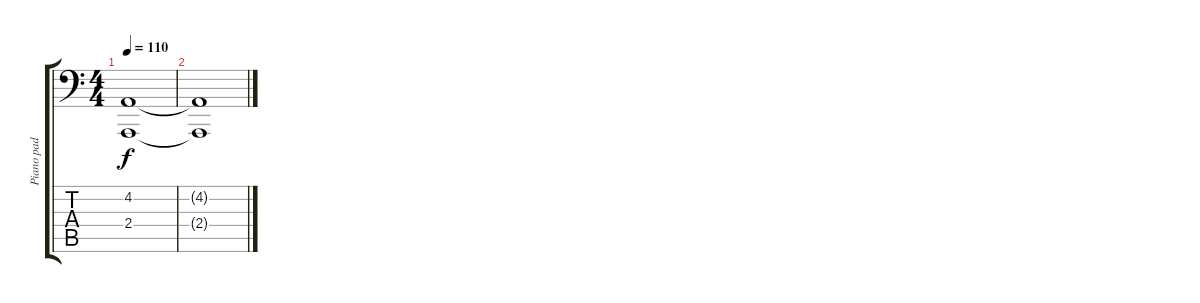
\track ("Piano pad 2" "Piano pad ") {instrument acousticgrandpiano}
\staff {score tabs}
\tuning (Bb2 F2 C2 G1 D1 A0) {hide}
\ts (4 4)
\tempo 110
\clef f4
\ks c
(4.2 2.4).1{dy f} |
(4.2{t} 2.4{t}).1
